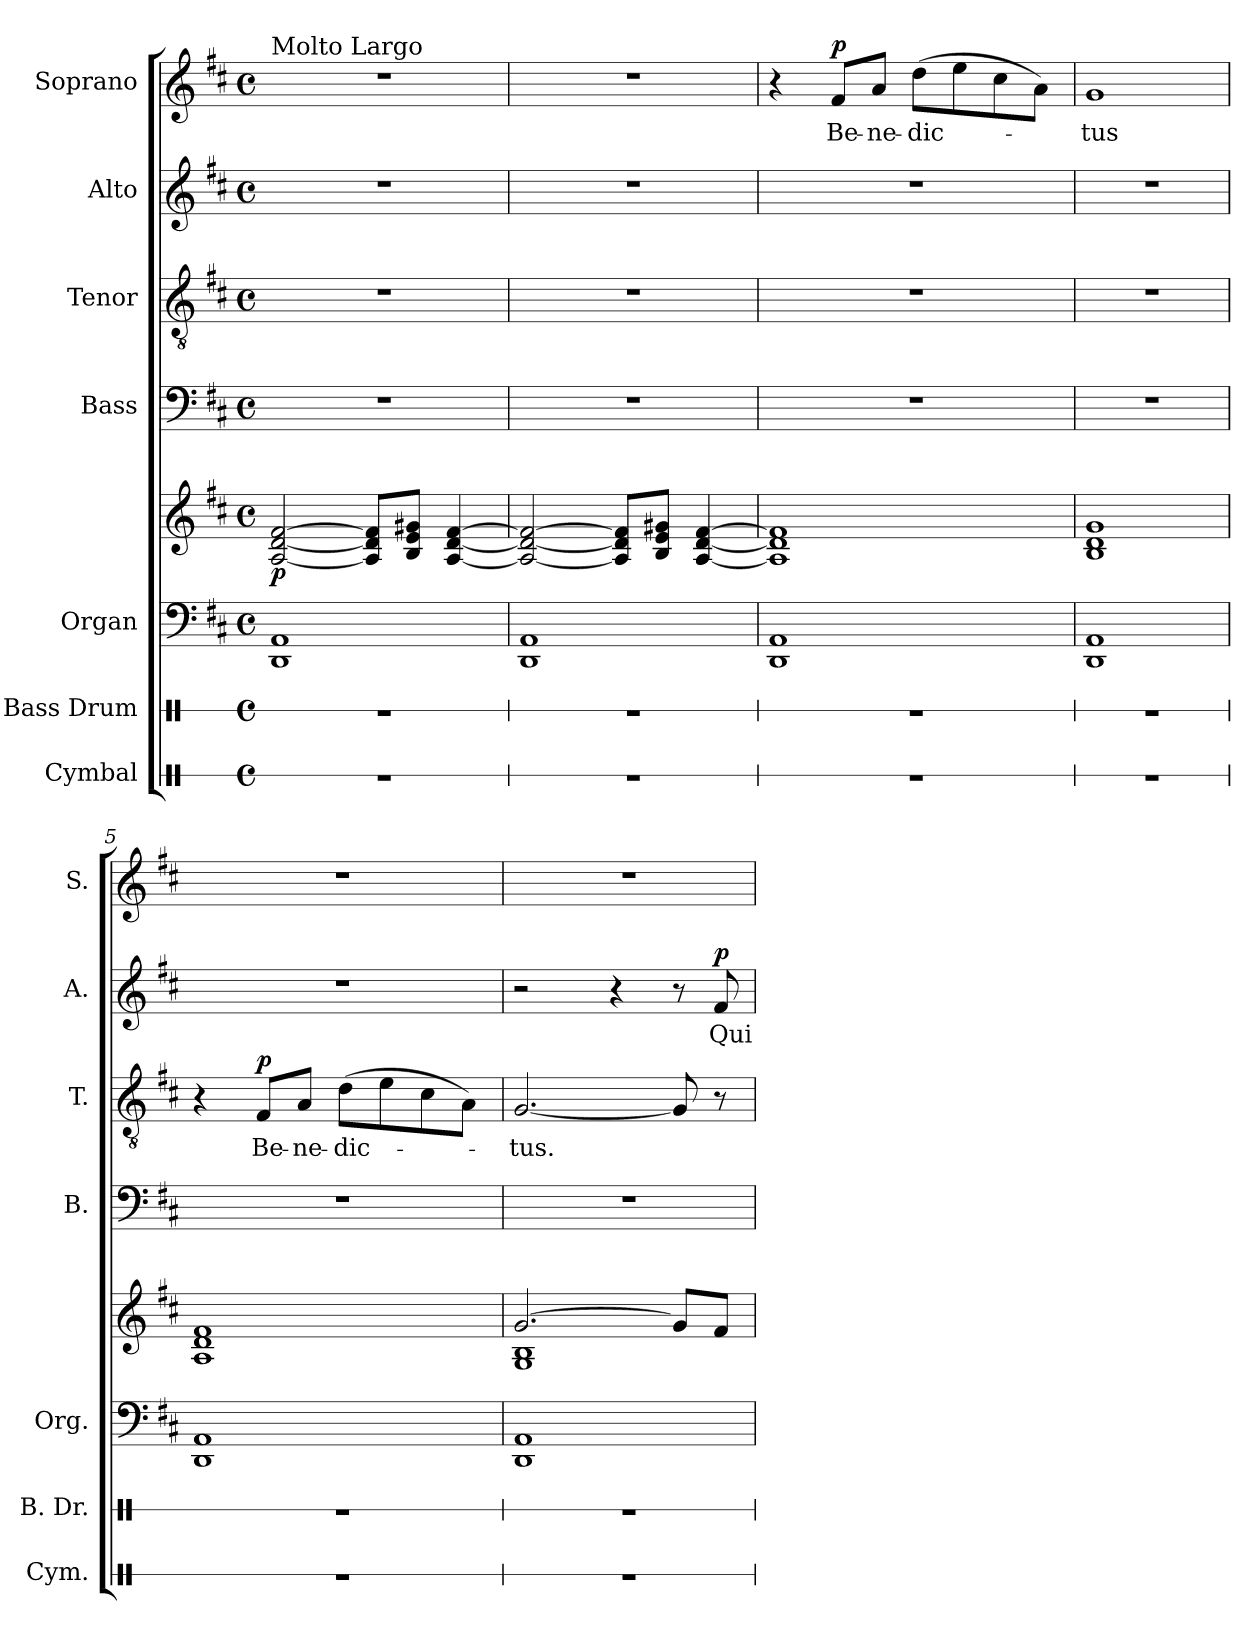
**kern	**kern	**kern	**kern	**dynam	**kern	**kern	**text	**dynam	**kern	**text	**dynam	**kern	**text	**dynam
*part7	*part6	*part5	*part5	*part5	*part4	*part3	*part3	*part3	*part2	*part2	*part2	*part1	*part1	*part1
*staff8	*staff7	*staff6	*staff5	*staff5/6	*staff4	*staff3	*staff3	*staff3	*staff2	*staff2	*staff2	*staff1	*staff1	*staff1
*I"Cymbal	*I"Bass Drum	*I"Organ	*	*	*I"Bass	*I"Tenor	*	*	*I"Alto	*	*	*I"Soprano	*	*
*I'Cym.	*I'B. Dr.	*I'Org.	*	*	*I'B.	*I'T.	*	*	*I'A.	*	*	*I'S.	*	*
*stria1	*stria1	*	*	*	*	*	*	*	*	*	*	*	*	*
*clefX	*clefX	*clefF4	*clefG2	*	*clefF4	*clefGv2	*	*	*clefG2	*	*	*clefG2	*	*
*k[]	*k[]	*k[f#c#]	*k[f#c#]	*	*k[f#c#]	*k[f#c#]	*	*	*k[f#c#]	*	*	*k[f#c#]	*	*
*M4/4	*M4/4	*M4/4	*M4/4	*	*M4/4	*M4/4	*	*	*M4/4	*	*	*M4/4	*	*
*met(c)	*met(c)	*met(c)	*met(c)	*	*met(c)	*met(c)	*	*	*met(c)	*	*	*met(c)	*	*
*MM40	*MM40	*MM40	*MM40	*	*MM40	*MM40	*	*	*MM40	*	*	*MM40	*	*
=1	=1	=1	=1	=1	=1	=1	=1	=1	=1	=1	=1	=1	=1	=1
!	!	!	!	!	!	!	!	!	!	!	!	!LO:TX:a:t=Molto Largo	!	!
!	!	!	!	!LO:DY:b	!	!	!	!	!	!	!	!	!	!
1r	1r	1DD 1AA	[2A/ [2d/ [2f#/	p	1r	1r	.	.	1r	.	.	1r	.	.
.	.	.	8A/] 8d/] 8f#/]L	.	.	.	.	.	.	.	.	.	.	.
.	.	.	8B/ 8e/ 8g#X/J	.	.	.	.	.	.	.	.	.	.	.
.	.	.	[4A/ [4d/ [4f#/	.	.	.	.	.	.	.	.	.	.	.
=2	=2	=2	=2	=2	=2	=2	=2	=2	=2	=2	=2	=2	=2	=2
1r	1r	1DD 1AA	2A/_ 2d/_ 2f#/_	.	1r	1r	.	.	1r	.	.	1r	.	.
.	.	.	8A/] 8d/] 8f#/]L	.	.	.	.	.	.	.	.	.	.	.
.	.	.	8B/ 8e/ 8g#X/J	.	.	.	.	.	.	.	.	.	.	.
.	.	.	[4A/ [4d/ [4f#/	.	.	.	.	.	.	.	.	.	.	.
=3	=3	=3	=3	=3	=3	=3	=3	=3	=3	=3	=3	=3	=3	=3
1r	1r	1DD 1AA	1A] 1d] 1f#]	.	1r	1r	.	.	1r	.	.	4r	.	.
!	!	!	!	!	!	!	!	!	!	!	!	!	!LO:LY:b	!LO:DY:b
.	.	.	.	.	.	.	.	.	.	.	.	8f#/L	Be-	p
!	!	!	!	!	!	!	!	!	!	!	!	!	!LO:LY:b	!
.	.	.	.	.	.	.	.	.	.	.	.	8a/J	-ne-	.
!	!	!	!	!	!	!	!	!	!	!	!	!	!LO:LY:b	!
.	.	.	.	.	.	.	.	.	.	.	.	(>8dd\L	-dic-	.
.	.	.	.	.	.	.	.	.	.	.	.	8ee\	.	.
.	.	.	.	.	.	.	.	.	.	.	.	8cc#\	.	.
.	.	.	.	.	.	.	.	.	.	.	.	8a\J)	.	.
=4	=4	=4	=4	=4	=4	=4	=4	=4	=4	=4	=4	=4	=4	=4
!	!	!	!	!	!	!	!	!	!	!	!	!	!LO:LY:b	!
1r	1r	1DD 1AA	1B 1d 1g	.	1r	1r	.	.	1r	.	.	1g	-tus	.
=5	=5	=5	=5	=5	=5	=5	=5	=5	=5	=5	=5	=5	=5	=5
1r	1r	1DD 1AA	1A 1d 1f#	.	1r	4r	.	.	1r	.	.	1r	.	.
!	!	!	!	!	!	!	!LO:LY:b	!LO:DY:b	!	!	!	!	!	!
.	.	.	.	.	.	8F#/L	Be-	p	.	.	.	.	.	.
!	!	!	!	!	!	!	!LO:LY:b	!	!	!	!	!	!	!
.	.	.	.	.	.	8A/J	-ne-	.	.	.	.	.	.	.
!	!	!	!	!	!	!	!LO:LY:b	!	!	!	!	!	!	!
.	.	.	.	.	.	(>8d\L	-dic-	.	.	.	.	.	.	.
.	.	.	.	.	.	8e\	.	.	.	.	.	.	.	.
.	.	.	.	.	.	8c#\	.	.	.	.	.	.	.	.
.	.	.	.	.	.	8A\J)	.	.	.	.	.	.	.	.
=6	=6	=6	=6	=6	=6	=6	=6	=6	=6	=6	=6	=6	=6	=6
*	*	*	*^	*	*	*	*	*	*	*	*	*	*	*
!	!	!	!	!	!	!	!	!LO:LY:b	!	!	!	!	!	!	!
1r	1r	1DD 1AA	[2.g/	1G 1B	.	1r	[2.G/	-tus.	.	2r	.	.	1r	.	.
.	.	.	.	.	.	.	.	.	.	4r	.	.	.	.	.
.	.	.	8g/L]	.	.	.	8G/]	.	.	8r	.	.	.	.	.
!	!	!	!	!	!	!	!	!	!	!	!LO:LY:b	!LO:DY:b	!	!	!
.	.	.	8f#/J	.	.	.	8r	.	.	8f#/	Qui	p	.	.	.
*	*	*	*v	*v	*	*	*	*	*	*	*	*	*	*	*
=	=	=	=	=	=	=	=	=	=	=	=	=	=	=
*-	*-	*-	*-	*-	*-	*-	*-	*-	*-	*-	*-	*-	*-	*-
